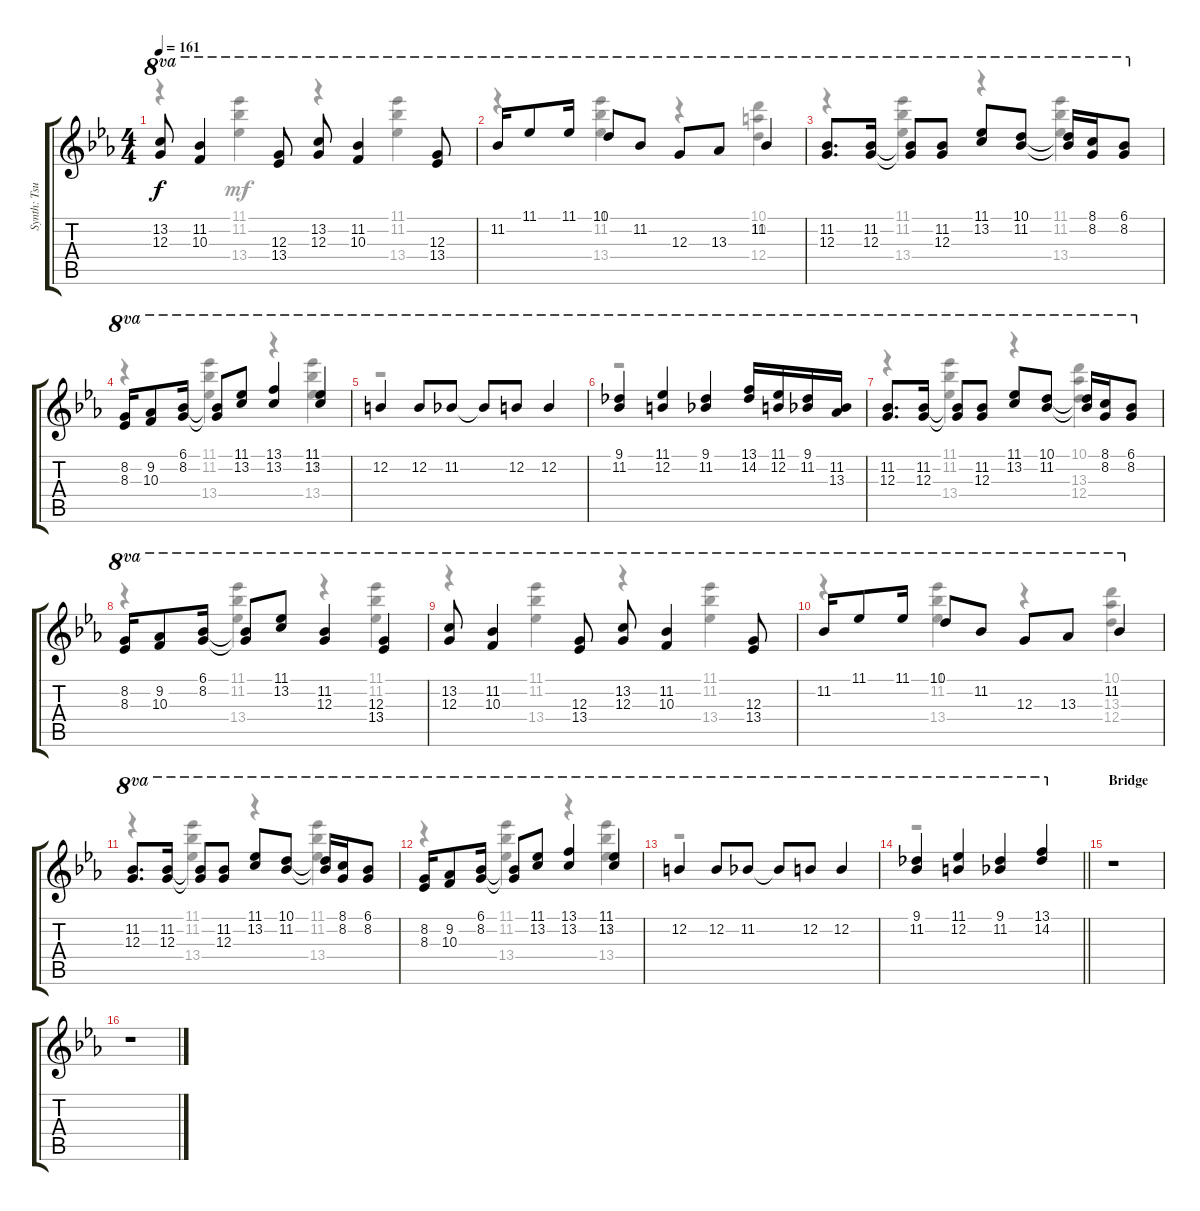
\track ("Synth: Tsumugi Kotobuki" "Synth: Tsu") {instrument rockorgan}
\staff {score tabs}
\tuning (E5 B4 G4 D4 A3 E3) {hide}
\voice
\ts (4 4)
\tempo 161
\clef g2
\ks eb
(13.2 12.3).8{ot 8va dy f} (11.2 10.3).4{ot 8va} (12.3 13.4).8{ot 8va} (13.2 12.3).8{ot 8va} (11.2 10.3).4{ot 8va} (12.3 13.4).8{ot 8va} |
11.2.16{ot 8va} 11.1.8{ot 8va} 11.1.16{ot 8va} 10.1.8{ot 8va} 11.2.8{ot 8va} 12.3.8{ot 8va} 13.3.8{ot 8va} 11.2.4{ot 8va} |
(11.2 12.3).8{d ot 8va} (11.2 12.3).16{ot 8va} (11.2{t} 12.3{t}).8{ot 8va} (11.2 12.3).8{ot 8va} (11.1 13.2).8{ot 8va} (10.1 11.2).8{ot 8va} (10.1{t} 11.2{t}).16{ot 8va} (8.1 8.2).16{ot 8va} (6.1 8.2).8{ot 8va} |
(8.2 8.3).16{ot 8va} (9.2 10.3).8{ot 8va} (6.1 8.2).16{ot 8va} (6.1{t} 8.2{t}).8{ot 8va} (11.1 13.2).8{ot 8va} (13.1 13.2).4{ot 8va} (11.1 13.2).4{ot 8va} |
12.2.4{ot 8va} 12.2.8{ot 8va} 11.2.8{ot 8va} 11.2{t}.8{ot 8va} 12.2.8{ot 8va} 12.2.4{ot 8va} |
(9.1 11.2).4{ot 8va} (11.1 12.2).4{ot 8va} (9.1 11.2).4{ot 8va} (13.1 14.2).16{ot 8va} (11.1 12.2).16{ot 8va} (9.1 11.2).16{ot 8va} (11.2 13.3).16{ot 8va} |
(11.2 12.3).8{d ot 8va} (11.2 12.3).16{ot 8va} (11.2{t} 12.3{t}).8{ot 8va} (11.2 12.3).8{ot 8va} (11.1 13.2).8{ot 8va} (10.1 11.2).8{ot 8va} (10.1{t} 11.2{t}).16{ot 8va} (8.1 8.2).16{ot 8va} (6.1 8.2).8{ot 8va} |
(8.2 8.3).16{ot 8va} (9.2 10.3).8{ot 8va} (6.1 8.2).16{ot 8va} (6.1{t} 8.2{t}).8{ot 8va} (11.1 13.2).8{ot 8va} (11.2 12.3).4{ot 8va} (12.3 13.4).4{ot 8va} |
(13.2 12.3).8{ot 8va} (11.2 10.3).4{ot 8va} (12.3 13.4).8{ot 8va} (13.2 12.3).8{ot 8va} (11.2 10.3).4{ot 8va} (12.3 13.4).8{ot 8va} |
11.2.16{ot 8va} 11.1.8{ot 8va} 11.1.16{ot 8va} 10.1.8{ot 8va} 11.2.8{ot 8va} 12.3.8{ot 8va} 13.3.8{ot 8va} 11.2.4{ot 8va} |
(11.2 12.3).8{d ot 8va} (11.2 12.3).16{ot 8va} (11.2{t} 12.3{t}).8{ot 8va} (11.2 12.3).8{ot 8va} (11.1 13.2).8{ot 8va} (10.1 11.2).8{ot 8va} (10.1{t} 11.2{t}).16{ot 8va} (8.1 8.2).16{ot 8va} (6.1 8.2).8{ot 8va} |
(8.2 8.3).16{ot 8va} (9.2 10.3).8{ot 8va} (6.1 8.2).16{ot 8va} (6.1{t} 8.2{t}).8{ot 8va} (11.1 13.2).8{ot 8va} (13.1 13.2).4{ot 8va} (11.1 13.2).4{ot 8va} |
12.2.4{ot 8va} 12.2.8{ot 8va} 11.2.8{ot 8va} 11.2{t}.8{ot 8va} 12.2.8{ot 8va} 12.2.4{ot 8va} |
\barLineRight lightlight
(9.1 11.2).4{ot 8va} (11.1 12.2).4{ot 8va} (9.1 11.2).4{ot 8va} (13.1 14.2).4{ot 8va} |
\section ("" "Bridge")
r.1 |
r.1
\voice
\clef g2
\ottava regular
\simile none
\ks eb
r.4{dy mf} (11.1 11.2 13.4).4 r.4 (11.1 11.2 13.4).4 |
r.4 (11.1 11.2 13.4).4 r.4 (10.1 10.2 12.4).4 |
r.4 (11.1 11.2 13.4).4 r.4 (11.1 11.2 13.4).4 |
r.4 (11.1 11.2 13.4).4 r.4 (11.1 11.2 13.4).4 |
r.1 |
r.1 |
r.4 (11.1 11.2 13.4).4 r.4 (10.1 13.3 12.4).4 |
r.4 (11.1 11.2 13.4).4 r.4 (11.1 11.2 13.4).4 |
r.4 (11.1 11.2 13.4).4 r.4 (11.1 11.2 13.4).4 |
r.4 (11.1 11.2 13.4).4 r.4 (10.1 13.3 12.4).4 |
r.4 (11.1 11.2 13.4).4 r.4 (11.1 11.2 13.4).4 |
r.4 (11.1 11.2 13.4).4 r.4 (11.1 11.2 13.4).4 |
r.1 |
\barLineRight lightlight
r.1 |
|
